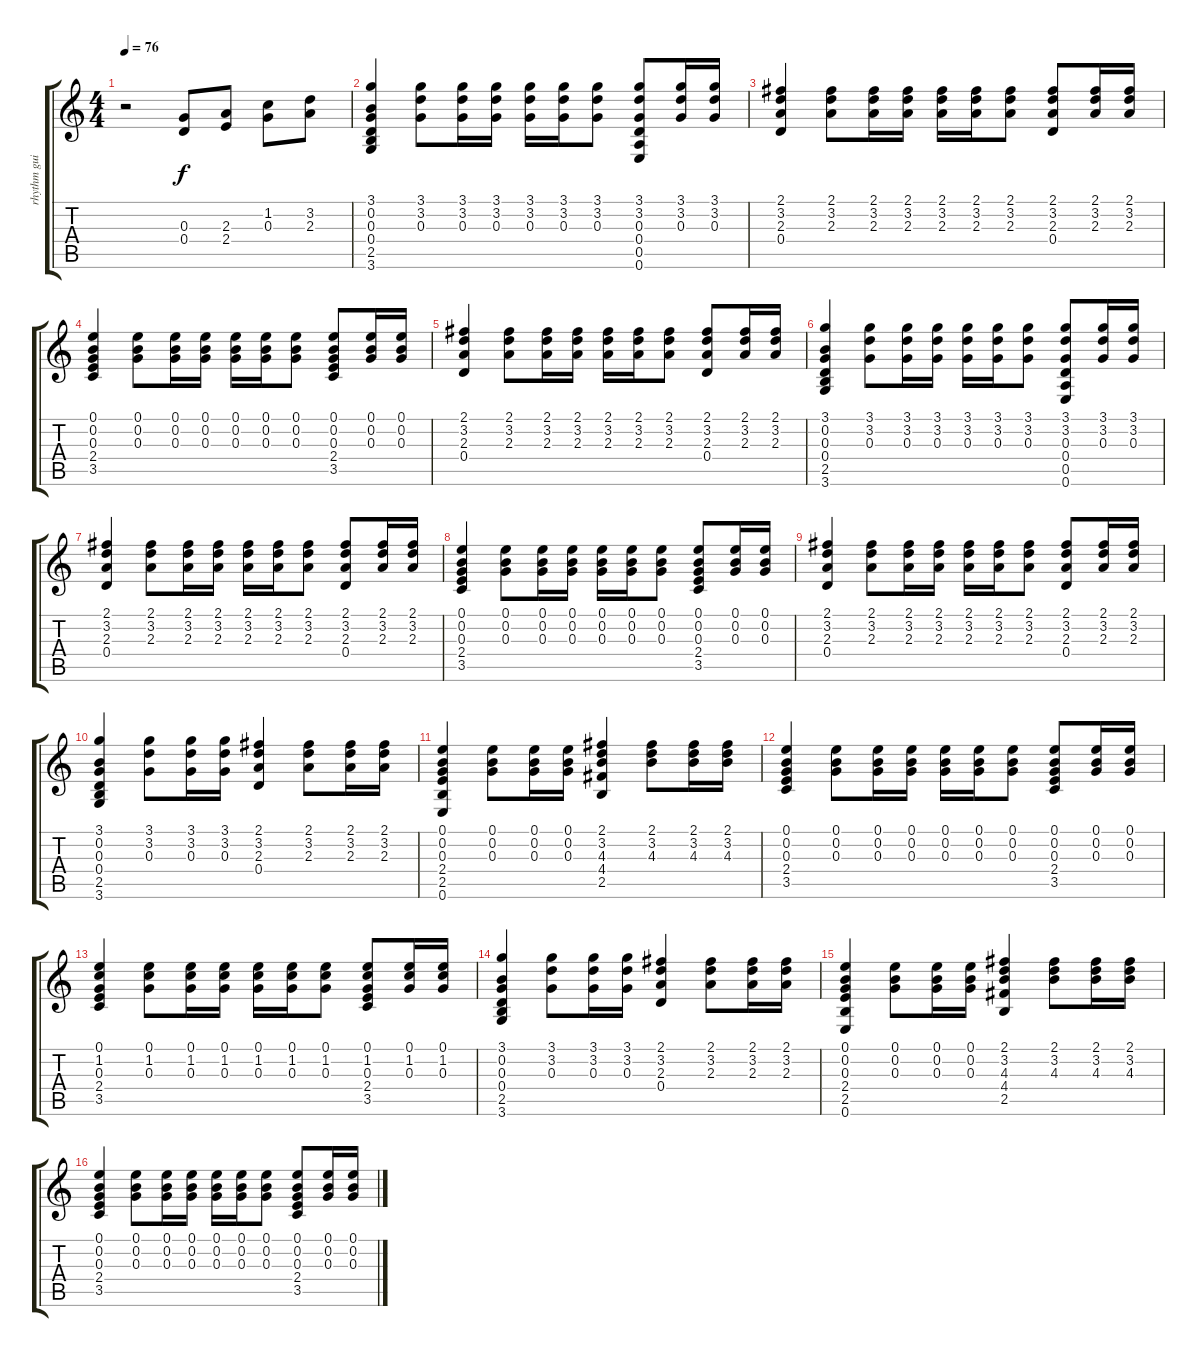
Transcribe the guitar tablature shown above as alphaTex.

\track ("rhythm guitar" "rhythm gui") {instrument acousticguitarsteel}
\staff {score tabs}
\tuning (E4 B3 G3 D3 A2 E2) {hide}
\ts (4 4)
\tempo 76
\clef g2
\ks c
r.2{dy f instrument acousticguitarsteel} (0.3 0.4).8 (2.3 2.4).8 (1.2 0.3).8 (3.2 2.3).8 |
(3.1 0.2 0.3 0.4 2.5 3.6).4 (3.1 3.2 0.3).8 (3.1 3.2 0.3).16 (3.1 3.2 0.3).16 (3.1 3.2 0.3).16 (3.1 3.2 0.3).16 (3.1 3.2 0.3).8 (3.1 3.2 0.3 0.4 0.5 0.6).8 (3.1 3.2 0.3).16 (3.1 3.2 0.3).16 |
(2.1 3.2 2.3 0.4).4 (2.1 3.2 2.3).8 (2.1 3.2 2.3).16 (2.1 3.2 2.3).16 (2.1 3.2 2.3).16 (2.1 3.2 2.3).16 (2.1 3.2 2.3).8 (2.1 3.2 2.3 0.4).8 (2.1 3.2 2.3).16 (2.1 3.2 2.3).16 |
(0.1 0.2 0.3 2.4 3.5).4 (0.1 0.2 0.3).8 (0.1 0.2 0.3).16 (0.1 0.2 0.3).16 (0.1 0.2 0.3).16 (0.1 0.2 0.3).16 (0.1 0.2 0.3).8 (0.1 0.2 0.3 2.4 3.5).8 (0.1 0.2 0.3).16 (0.1 0.2 0.3).16 |
(2.1 3.2 2.3 0.4).4 (2.1 3.2 2.3).8 (2.1 3.2 2.3).16 (2.1 3.2 2.3).16 (2.1 3.2 2.3).16 (2.1 3.2 2.3).16 (2.1 3.2 2.3).8 (2.1 3.2 2.3 0.4).8 (2.1 3.2 2.3).16 (2.1 3.2 2.3).16 |
(3.1 0.2 0.3 0.4 2.5 3.6).4 (3.1 3.2 0.3).8 (3.1 3.2 0.3).16 (3.1 3.2 0.3).16 (3.1 3.2 0.3).16 (3.1 3.2 0.3).16 (3.1 3.2 0.3).8 (3.1 3.2 0.3 0.4 0.5 0.6).8 (3.1 3.2 0.3).16 (3.1 3.2 0.3).16 |
(2.1 3.2 2.3 0.4).4 (2.1 3.2 2.3).8 (2.1 3.2 2.3).16 (2.1 3.2 2.3).16 (2.1 3.2 2.3).16 (2.1 3.2 2.3).16 (2.1 3.2 2.3).8 (2.1 3.2 2.3 0.4).8 (2.1 3.2 2.3).16 (2.1 3.2 2.3).16 |
(0.1 0.2 0.3 2.4 3.5).4 (0.1 0.2 0.3).8 (0.1 0.2 0.3).16 (0.1 0.2 0.3).16 (0.1 0.2 0.3).16 (0.1 0.2 0.3).16 (0.1 0.2 0.3).8 (0.1 0.2 0.3 2.4 3.5).8 (0.1 0.2 0.3).16 (0.1 0.2 0.3).16 |
(2.1 3.2 2.3 0.4).4 (2.1 3.2 2.3).8 (2.1 3.2 2.3).16 (2.1 3.2 2.3).16 (2.1 3.2 2.3).16 (2.1 3.2 2.3).16 (2.1 3.2 2.3).8 (2.1 3.2 2.3 0.4).8 (2.1 3.2 2.3).16 (2.1 3.2 2.3).16 |
(3.1 0.2 0.3 0.4 2.5 3.6).4 (3.1 3.2 0.3).8 (3.1 3.2 0.3).16 (3.1 3.2 0.3).16 (2.1 3.2 2.3 0.4).4 (2.1 3.2 2.3).8 (2.1 3.2 2.3).16 (2.1 3.2 2.3).16 |
(0.1 0.2 0.3 2.4 2.5 0.6).4 (0.1 0.2 0.3).8 (0.1 0.2 0.3).16 (0.1 0.2 0.3).16 (2.1 3.2 4.3 4.4 2.5).4 (2.1 3.2 4.3).8 (2.1 3.2 4.3).16 (2.1 3.2 4.3).16 |
(0.1 0.2 0.3 2.4 3.5).4 (0.1 0.2 0.3).8 (0.1 0.2 0.3).16 (0.1 0.2 0.3).16 (0.1 0.2 0.3).16 (0.1 0.2 0.3).16 (0.1 0.2 0.3).8 (0.1 0.2 0.3 2.4 3.5).8 (0.1 0.2 0.3).16 (0.1 0.2 0.3).16 |
(0.1 1.2 0.3 2.4 3.5).4 (0.1 1.2 0.3).8 (0.1 1.2 0.3).16 (0.1 1.2 0.3).16 (0.1 1.2 0.3).16 (0.1 1.2 0.3).16 (0.1 1.2 0.3).8 (0.1 1.2 0.3 2.4 3.5).8 (0.1 1.2 0.3).16 (0.1 1.2 0.3).16 |
(3.1 0.2 0.3 0.4 2.5 3.6).4 (3.1 3.2 0.3).8 (3.1 3.2 0.3).16 (3.1 3.2 0.3).16 (2.1 3.2 2.3 0.4).4 (2.1 3.2 2.3).8 (2.1 3.2 2.3).16 (2.1 3.2 2.3).16 |
(0.1 0.2 0.3 2.4 2.5 0.6).4 (0.1 0.2 0.3).8 (0.1 0.2 0.3).16 (0.1 0.2 0.3).16 (2.1 3.2 4.3 4.4 2.5).4 (2.1 3.2 4.3).8 (2.1 3.2 4.3).16 (2.1 3.2 4.3).16 |
(0.1 0.2 0.3 2.4 3.5).4 (0.1 0.2 0.3).8 (0.1 0.2 0.3).16 (0.1 0.2 0.3).16 (0.1 0.2 0.3).16 (0.1 0.2 0.3).16 (0.1 0.2 0.3).8 (0.1 0.2 0.3 2.4 3.5).8 (0.1 0.2 0.3).16 (0.1 0.2 0.3).16
